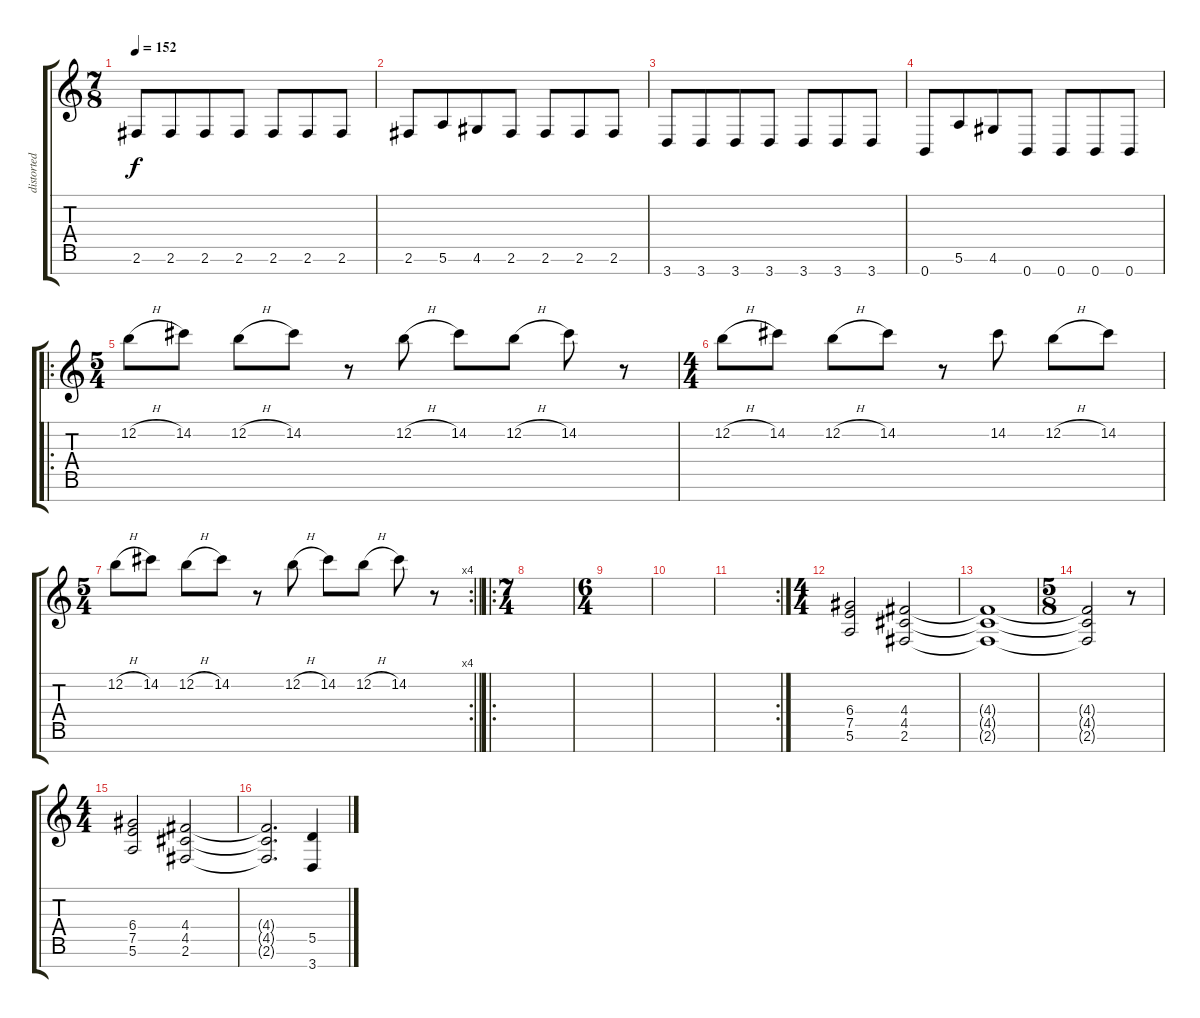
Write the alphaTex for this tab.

\track ("distorted guitar 1" "distorted ") {instrument distortionguitar}
\staff {score tabs}
\tuning (E4 B3 G3 D3 A2 E2 B1) {hide}
\ts (7 8)
\tempo 152
\clef g2
\ks c
2.6.8{dy f} 2.6.8 2.6.8 2.6.8 2.6.8 2.6.8 2.6.8 |
2.6.8 5.6.8 4.6.8 2.6.8 2.6.8 2.6.8 2.6.8 |
3.7.8 3.7.8 3.7.8 3.7.8 3.7.8 3.7.8 3.7.8 |
0.7.8 5.6.8 4.6.8 0.7.8 0.7.8 0.7.8 0.7.8 |
\ro
\ts (5 4)
12.2{h}.8 14.2.8 12.2{h}.8 14.2.8 r.8 12.2{h}.8 14.2.8 12.2{h}.8 14.2.8 r.8 |
\ts (4 4)
12.2{h}.8 14.2.8 12.2{h}.8 14.2.8 r.8 14.2.8 12.2{h}.8 14.2.8 |
\rc 4
\ts (5 4)
\barLineRight lightlight
12.2{h}.8 14.2.8 12.2{h}.8 14.2.8 r.8 12.2{h}.8 14.2.8 12.2{h}.8 14.2.8 r.8 |
\ro
\ts (7 4)
|
\ts (6 4)
|
|
\rc 2
|
\ts (4 4)
(6.4 7.5 5.6).2 (4.4 4.5 2.6).2 |
(4.4{t} 4.5{t} 2.6{t}).1 |
\ts (5 8)
(4.4{t} 4.5{t} 2.6{t}).2 r.8 |
\ts (4 4)
(6.4 7.5 5.6).2 (4.4 4.5 2.6).2 |
(4.4{t} 4.5{t} 2.6{t}).2{d} (5.5 3.7).4
